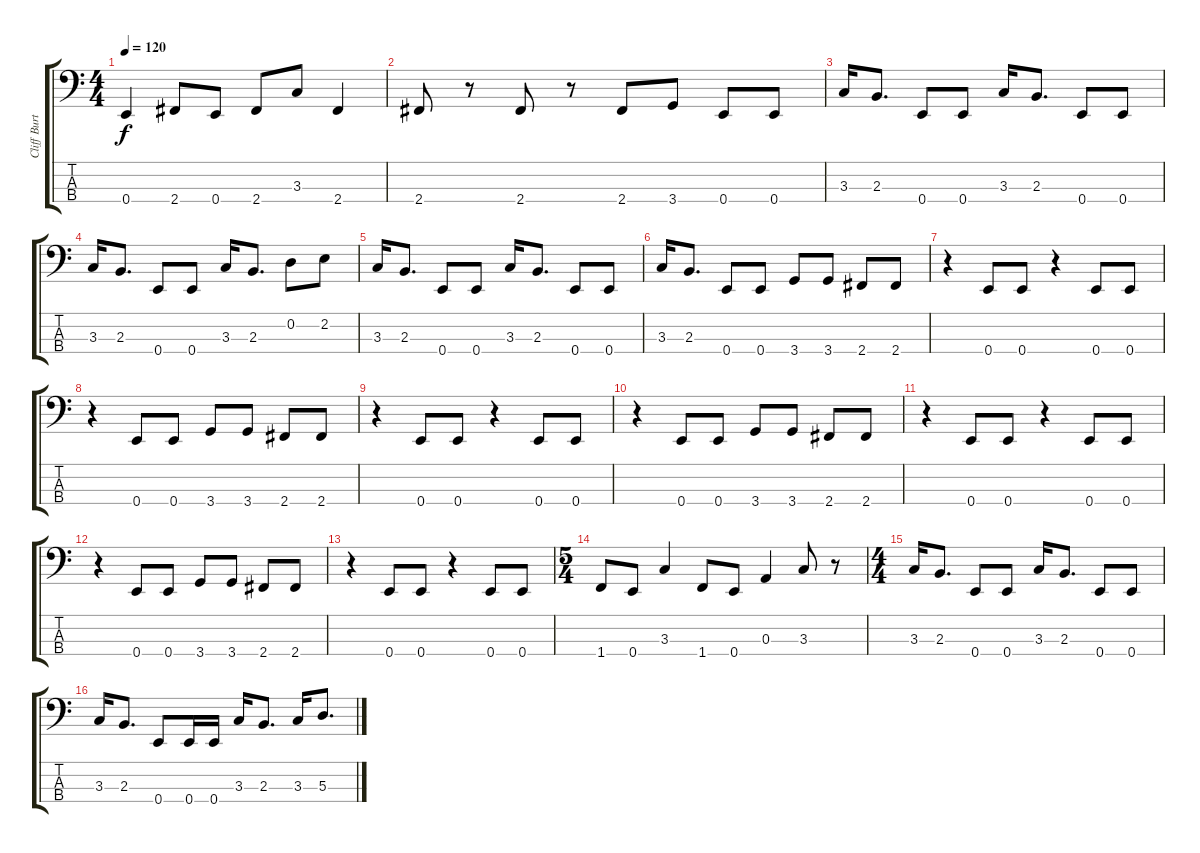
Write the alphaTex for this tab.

\track ("Cliff Burton" "Cliff Burt") {instrument electricbassfinger}
\staff {score tabs}
\tuning (G2 D2 A1 E1) {hide}
\ts (4 4)
\tempo 120
\clef f4
\ks c
0.4.4{dy f} 2.4.8 0.4.8 2.4.8 3.3.8 2.4.4 |
2.4.8 r.8 2.4.8 r.8 2.4.8 3.4.8 0.4.8 0.4.8 |
3.3.16 2.3.8{d} 0.4.8 0.4.8 3.3.16 2.3.8{d} 0.4.8 0.4.8 |
3.3.16 2.3.8{d} 0.4.8 0.4.8 3.3.16 2.3.8{d} 0.2.8 2.2.8 |
3.3.16 2.3.8{d} 0.4.8 0.4.8 3.3.16 2.3.8{d} 0.4.8 0.4.8 |
3.3.16 2.3.8{d} 0.4.8 0.4.8 3.4.8 3.4.8 2.4.8 2.4.8 |
r.4 0.4.8 0.4.8 r.4 0.4.8 0.4.8 |
r.4 0.4.8 0.4.8 3.4.8 3.4.8 2.4.8 2.4.8 |
r.4 0.4.8 0.4.8 r.4 0.4.8 0.4.8 |
r.4 0.4.8 0.4.8 3.4.8 3.4.8 2.4.8 2.4.8 |
r.4 0.4.8 0.4.8 r.4 0.4.8 0.4.8 |
r.4 0.4.8 0.4.8 3.4.8 3.4.8 2.4.8 2.4.8 |
r.4 0.4.8 0.4.8 r.4 0.4.8 0.4.8 |
\ts (5 4)
1.4.8 0.4.8 3.3.4 1.4.8 0.4.8 0.3.4 3.3.8 r.8 |
\ts (4 4)
3.3.16 2.3.8{d} 0.4.8 0.4.8 3.3.16 2.3.8{d} 0.4.8 0.4.8 |
3.3.16 2.3.8{d} 0.4.8 0.4.16 0.4.16 3.3.16 2.3.8{d} 3.3.16 5.3.8{d}
